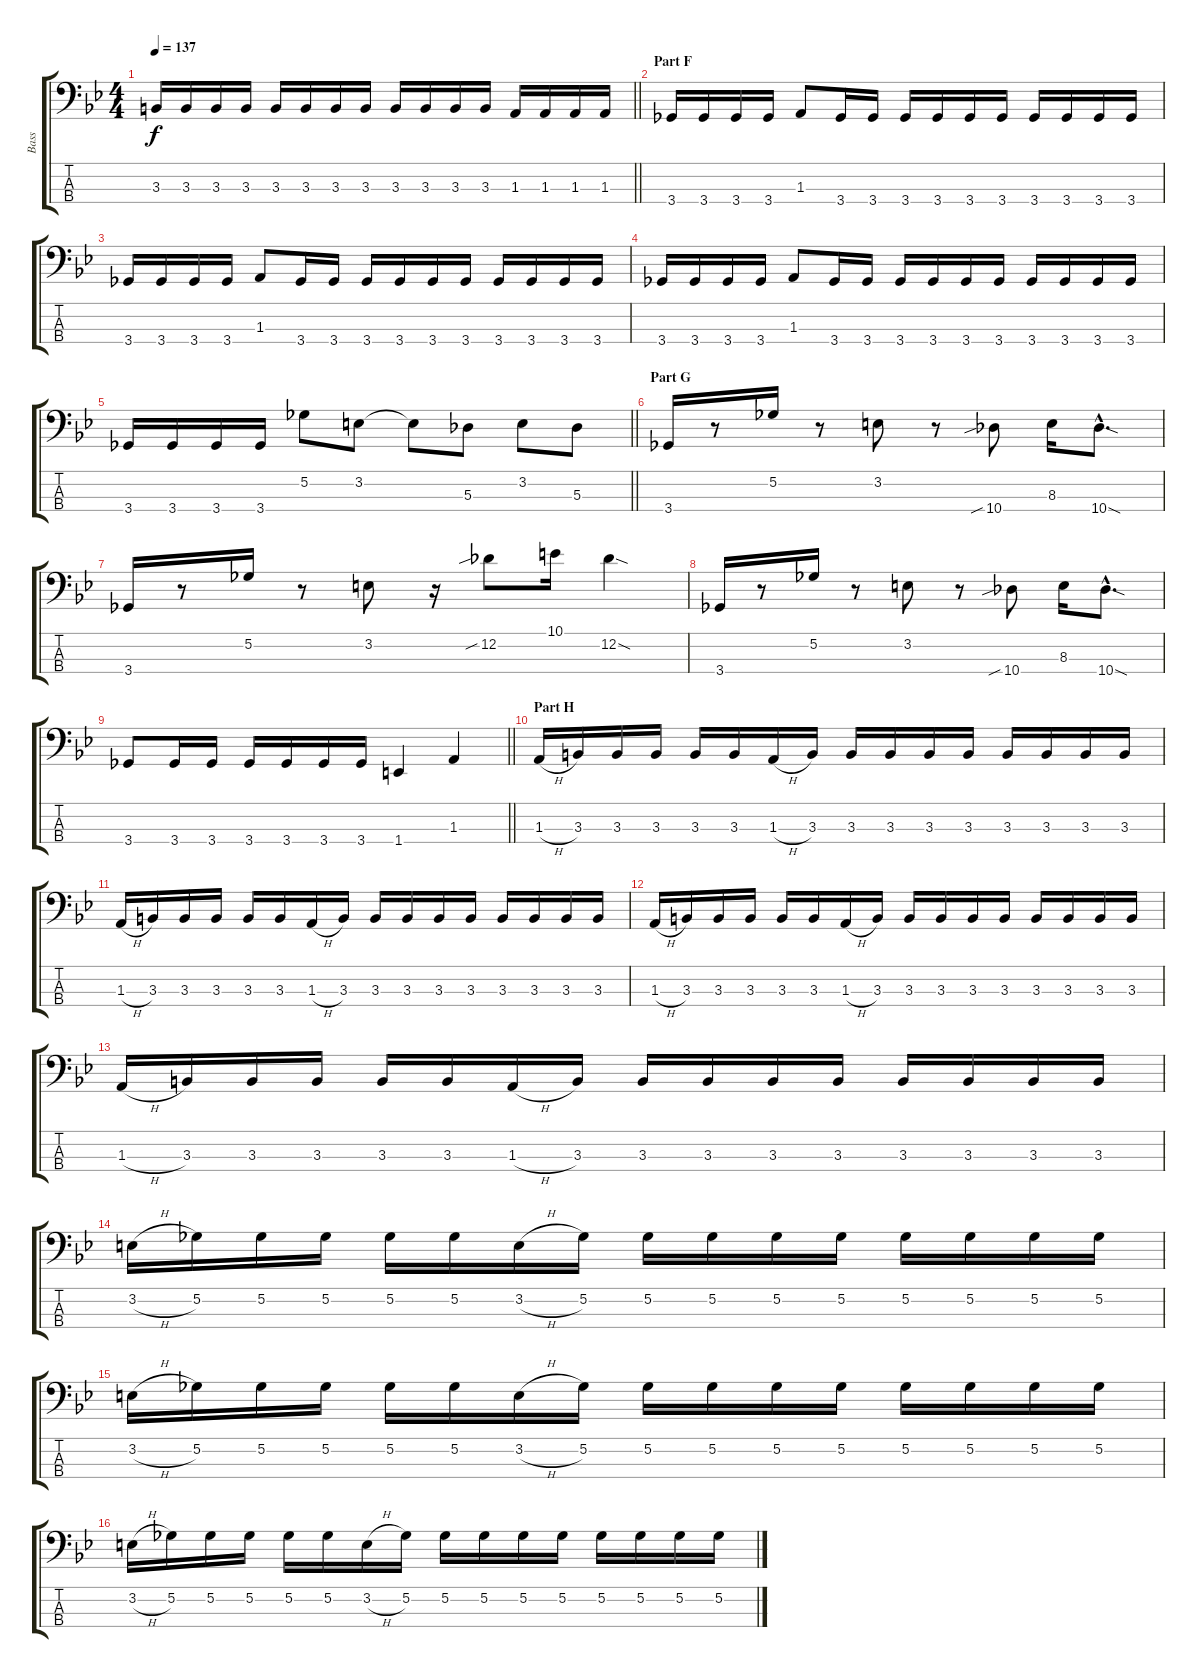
\track ("Bass" "Bass") {instrument electricbasspick}
\staff {score tabs}
\tuning (Gb2 Db2 Ab1 Eb1) {hide}
\ts (4 4)
\tempo 137
\clef f4
\barLineRight lightlight
\ks bb
3.3{t}.16{dy f} 3.3.16 3.3.16 3.3.16 3.3.16 3.3.16 3.3.16 3.3.16 3.3.16 3.3.16 3.3.16 3.3.16 1.3.16 1.3.16 1.3.16 1.3.16 |
\section ("" "Part F")
3.4.16 3.4.16 3.4.16 3.4.16 1.3.8 3.4.16 3.4.16 3.4.16 3.4.16 3.4.16 3.4.16 3.4.16 3.4.16 3.4.16 3.4.16 |
3.4.16 3.4.16 3.4.16 3.4.16 1.3.8 3.4.16 3.4.16 3.4.16 3.4.16 3.4.16 3.4.16 3.4.16 3.4.16 3.4.16 3.4.16 |
3.4.16 3.4.16 3.4.16 3.4.16 1.3.8 3.4.16 3.4.16 3.4.16 3.4.16 3.4.16 3.4.16 3.4.16 3.4.16 3.4.16 3.4.16 |
\barLineRight lightlight
3.4.16 3.4.16 3.4.16 3.4.16 5.2.8 3.2.8 3.2{t}.8 5.3.8 3.2.8 5.3.8 |
\section ("" "Part G")
3.4.16 r.8 5.2.16 r.8 3.2.8 r.8 10.4{sib}.8 8.3.16 10.4{sod hac}.8{d} |
3.4.16 r.8 5.2.16 r.8 3.2.8 r.16 12.2{sib}.8 10.1.16 12.2{sod}.4 |
3.4.16 r.8 5.2.16 r.8 3.2.8 r.8 10.4{sib}.8 8.3.16 10.4{sod hac}.8{d} |
\barLineRight lightlight
3.4.8 3.4.16 3.4.16 3.4.16 3.4.16 3.4.16 3.4.16 1.4.4 1.3.4 |
\section ("" "Part H")
1.3{h}.16 3.3.16 3.3.16 3.3.16 3.3.16 3.3.16 1.3{h}.16 3.3.16 3.3.16 3.3.16 3.3.16 3.3.16 3.3.16 3.3.16 3.3.16 3.3.16 |
1.3{h}.16 3.3.16 3.3.16 3.3.16 3.3.16 3.3.16 1.3{h}.16 3.3.16 3.3.16 3.3.16 3.3.16 3.3.16 3.3.16 3.3.16 3.3.16 3.3.16 |
1.3{h}.16 3.3.16 3.3.16 3.3.16 3.3.16 3.3.16 1.3{h}.16 3.3.16 3.3.16 3.3.16 3.3.16 3.3.16 3.3.16 3.3.16 3.3.16 3.3.16 |
1.3{h}.16 3.3.16 3.3.16 3.3.16 3.3.16 3.3.16 1.3{h}.16 3.3.16 3.3.16 3.3.16 3.3.16 3.3.16 3.3.16 3.3.16 3.3.16 3.3.16 |
3.2{h}.16 5.2.16 5.2.16 5.2.16 5.2.16 5.2.16 3.2{h}.16 5.2.16 5.2.16 5.2.16 5.2.16 5.2.16 5.2.16 5.2.16 5.2.16 5.2.16 |
3.2{h}.16 5.2.16 5.2.16 5.2.16 5.2.16 5.2.16 3.2{h}.16 5.2.16 5.2.16 5.2.16 5.2.16 5.2.16 5.2.16 5.2.16 5.2.16 5.2.16 |
3.2{h}.16 5.2.16 5.2.16 5.2.16 5.2.16 5.2.16 3.2{h}.16 5.2.16 5.2.16 5.2.16 5.2.16 5.2.16 5.2.16 5.2.16 5.2.16 5.2.16
